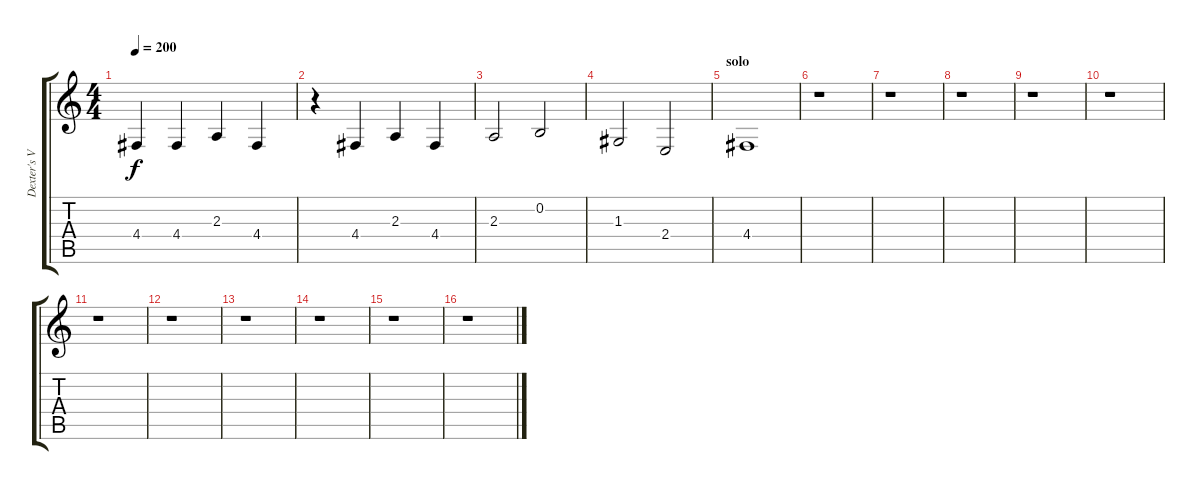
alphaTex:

\track ("Dexter's Vocal" "Dexter's V") {instrument oboe}
\staff {score tabs}
\tuning (E4 B3 G3 D3 A2 E2) {hide}
\ts (4 4)
\tempo 200
\clef g2
\ks c
4.4{t}.4{dy f} 4.4.4 2.3.4 4.4.4 |
r.4 4.4.4 2.3.4 4.4.4 |
2.3.2 0.2.2 |
1.3.2 2.4.2 |
\section ("" "solo")
4.4.1 |
r.1 |
r.1 |
r.1 |
r.1 |
r.1 |
r.1 |
r.1 |
r.1 |
r.1 |
r.1 |
r.1
